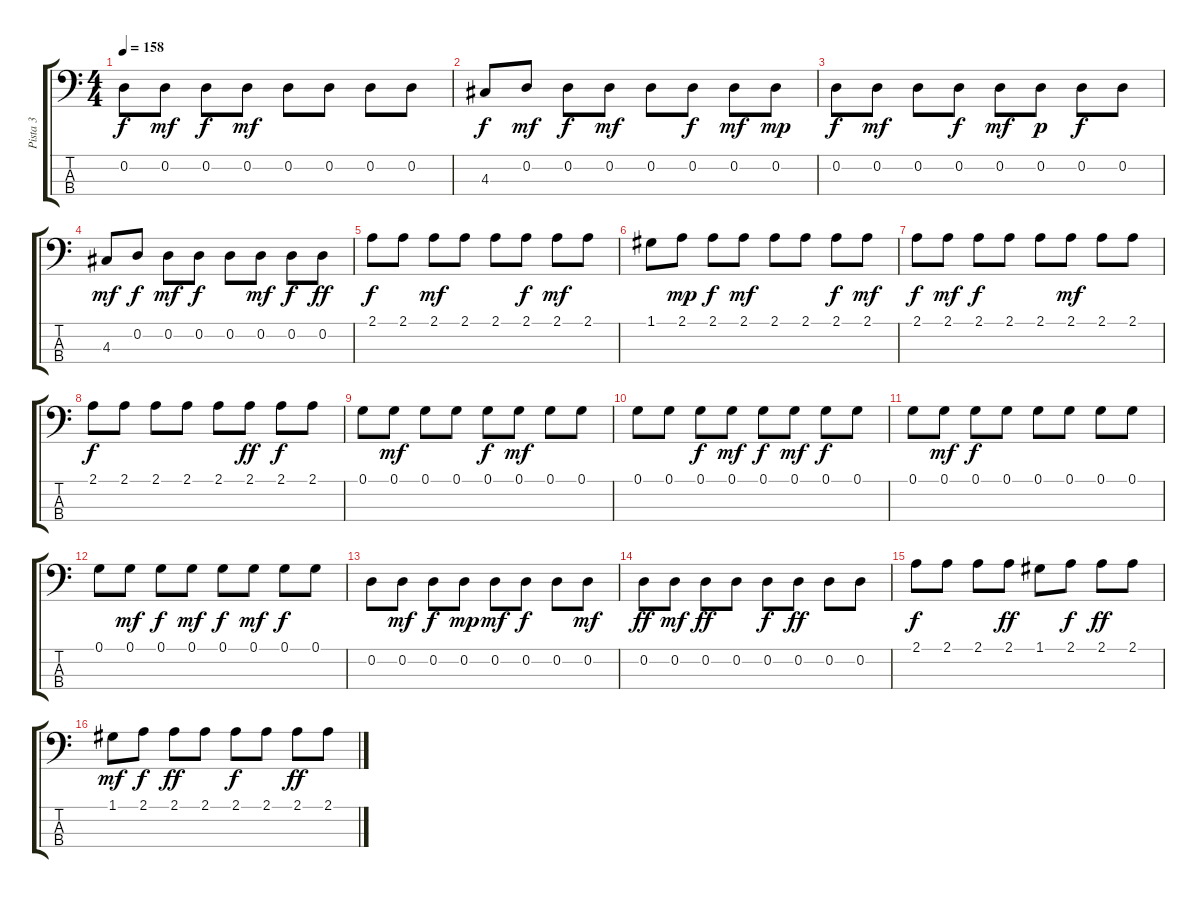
\track ("Pista 3" "Pista 3") {instrument electricbassfinger}
\staff {score tabs}
\tuning (G2 D2 A1 E1) {hide}
\ts (4 4)
\tempo 158
\clef f4
\ks c
0.2.8{dy f} 0.2.8{dy mf} 0.2.8{dy f} 0.2.8{dy mf} 0.2.8 0.2.8 0.2.8 0.2.8 |
4.3.8{dy f} 0.2.8{dy mf} 0.2.8{dy f} 0.2.8{dy mf} 0.2.8 0.2.8{dy f} 0.2.8{dy mf} 0.2.8{dy mp} |
0.2.8{dy f} 0.2.8{dy mf} 0.2.8 0.2.8{dy f} 0.2.8{dy mf} 0.2.8{dy p} 0.2.8{dy f} 0.2.8 |
4.3.8{dy mf} 0.2.8{dy f} 0.2.8{dy mf} 0.2.8{dy f} 0.2.8 0.2.8{dy mf} 0.2.8{dy f} 0.2.8{dy ff} |
2.1.8{dy f} 2.1.8 2.1.8{dy mf} 2.1.8 2.1.8 2.1.8{dy f} 2.1.8{dy mf} 2.1.8 |
1.1.8 2.1.8{dy mp} 2.1.8{dy f} 2.1.8{dy mf} 2.1.8 2.1.8 2.1.8{dy f} 2.1.8{dy mf} |
2.1.8{dy f} 2.1.8{dy mf} 2.1.8{dy f} 2.1.8 2.1.8 2.1.8{dy mf} 2.1.8 2.1.8 |
2.1.8{dy f} 2.1.8 2.1.8 2.1.8 2.1.8 2.1.8{dy ff} 2.1.8{dy f} 2.1.8 |
0.1.8 0.1.8{dy mf} 0.1.8 0.1.8 0.1.8{dy f} 0.1.8{dy mf} 0.1.8 0.1.8 |
0.1.8 0.1.8 0.1.8{dy f} 0.1.8{dy mf} 0.1.8{dy f} 0.1.8{dy mf} 0.1.8{dy f} 0.1.8 |
0.1.8 0.1.8{dy mf} 0.1.8{dy f} 0.1.8 0.1.8 0.1.8 0.1.8 0.1.8 |
0.1.8 0.1.8{dy mf} 0.1.8{dy f} 0.1.8{dy mf} 0.1.8{dy f} 0.1.8{dy mf} 0.1.8{dy f} 0.1.8 |
0.2.8 0.2.8{dy mf} 0.2.8{dy f} 0.2.8{dy mp} 0.2.8{dy mf} 0.2.8{dy f} 0.2.8 0.2.8{dy mf} |
0.2.8{dy ff} 0.2.8{dy mf} 0.2.8{dy ff} 0.2.8 0.2.8{dy f} 0.2.8{dy ff} 0.2.8 0.2.8 |
2.1.8{dy f} 2.1.8 2.1.8 2.1.8{dy ff} 1.1.8 2.1.8{dy f} 2.1.8{dy ff} 2.1.8 |
1.1.8{dy mf} 2.1.8{dy f} 2.1.8{dy ff} 2.1.8 2.1.8{dy f} 2.1.8 2.1.8{dy ff} 2.1.8
